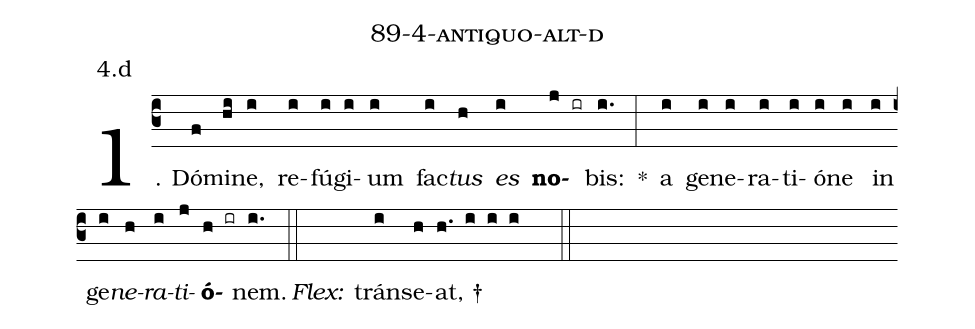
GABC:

name: 89-4-antiquo-alt-d;
annotation: 4.d;
%%
(c3)1. Dó(f)mi(hi)ne,(i) re(i)fú(i)gi(i)um(i) fac(i)<i>tus</i>(h) <i>es</i>(i) <b>no</b>(j ir)bis:(i.) *(:) a(i) ge(i)ne(i)ra(i)ti(i)ó(i)ne(i) in(i) ge(i)<i>ne</i>(h)<i>ra</i>(i)<i>ti</i>(j)<b>ó</b>(h ir)nem.(i.) (::)
<i>Flex:</i>()  tráns(i)e(h)at, †(h. i i i  ::)
